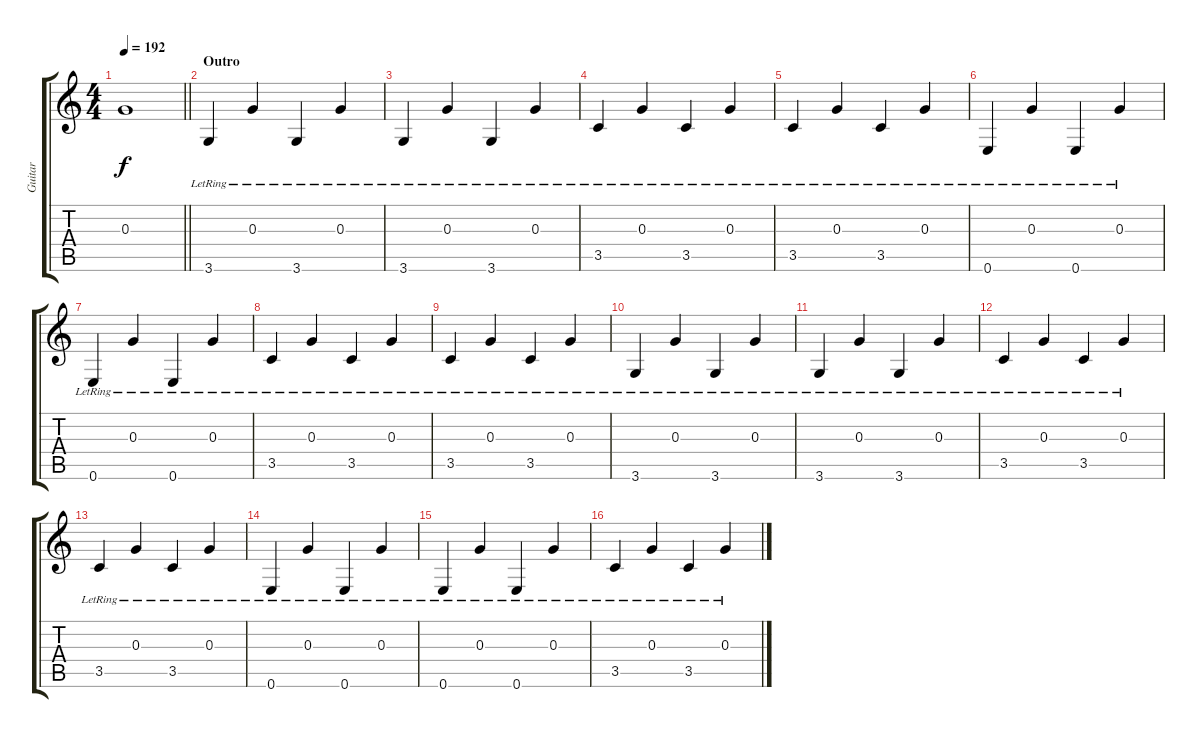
\track ("Guitar" "Guitar") {instrument acousticguitarsteel}
\staff {score tabs}
\tuning (E4 B3 G3 D3 A2 E2) {hide}
\ts (4 4)
\tempo 192
\clef g2
\barLineRight lightlight
\ks c
0.3{t}.1{dy f} |
\section ("" "Outro")
3.6{lr}.4{volume 8} 0.3{lr}.4 3.6{lr}.4 0.3{lr}.4 |
3.6{lr}.4 0.3{lr}.4 3.6{lr}.4 0.3{lr}.4 |
3.5{lr}.4 0.3{lr}.4 3.5{lr}.4 0.3{lr}.4 |
3.5{lr}.4 0.3{lr}.4 3.5{lr}.4 0.3{lr}.4 |
0.6{lr}.4 0.3{lr}.4 0.6{lr}.4 0.3{lr}.4 |
0.6{lr}.4 0.3{lr}.4 0.6{lr}.4 0.3{lr}.4 |
3.5{lr}.4 0.3{lr}.4 3.5{lr}.4 0.3{lr}.4 |
3.5{lr}.4 0.3{lr}.4 3.5{lr}.4 0.3{lr}.4 |
3.6{lr}.4 0.3{lr}.4 3.6{lr}.4 0.3{lr}.4 |
3.6{lr}.4 0.3{lr}.4 3.6{lr}.4 0.3{lr}.4 |
3.5{lr}.4 0.3{lr}.4 3.5{lr}.4 0.3{lr}.4 |
3.5{lr}.4 0.3{lr}.4 3.5{lr}.4 0.3{lr}.4 |
0.6{lr}.4 0.3{lr}.4 0.6{lr}.4 0.3{lr}.4 |
0.6{lr}.4 0.3{lr}.4 0.6{lr}.4 0.3{lr}.4 |
3.5{lr}.4 0.3{lr}.4 3.5{lr}.4 0.3{lr}.4
